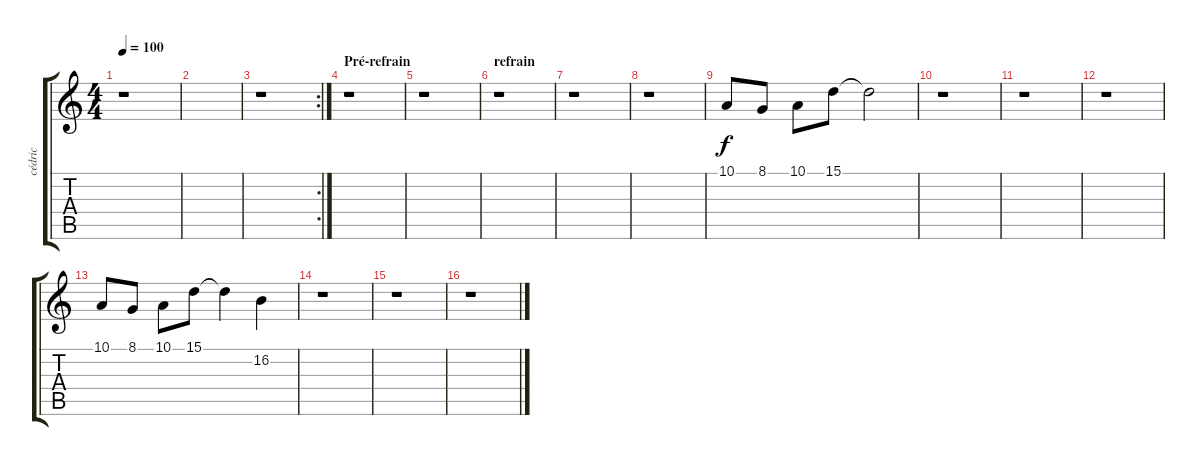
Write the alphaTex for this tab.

\track ("cédric" "cédric") {instrument acousticgrandpiano}
\staff {score tabs}
\tuning (B3 G3 D3 A2 E2 B1) {hide}
\ts (4 4)
\tempo 100
\clef g2
\ks c
r.1{dy f} |
|
\rc 2
r.1 |
\section ("" "Pré-refrain")
r.1 |
r.1 |
\section ("" "refrain")
r.1 |
r.1 |
r.1 |
10.1.8 8.1.8 10.1.8 15.1.8 15.1{t}.2 |
r.1 |
r.1 |
r.1 |
10.1.8 8.1.8 10.1.8 15.1.8 15.1{t}.4 16.2.4 |
r.1 |
r.1 |
r.1
